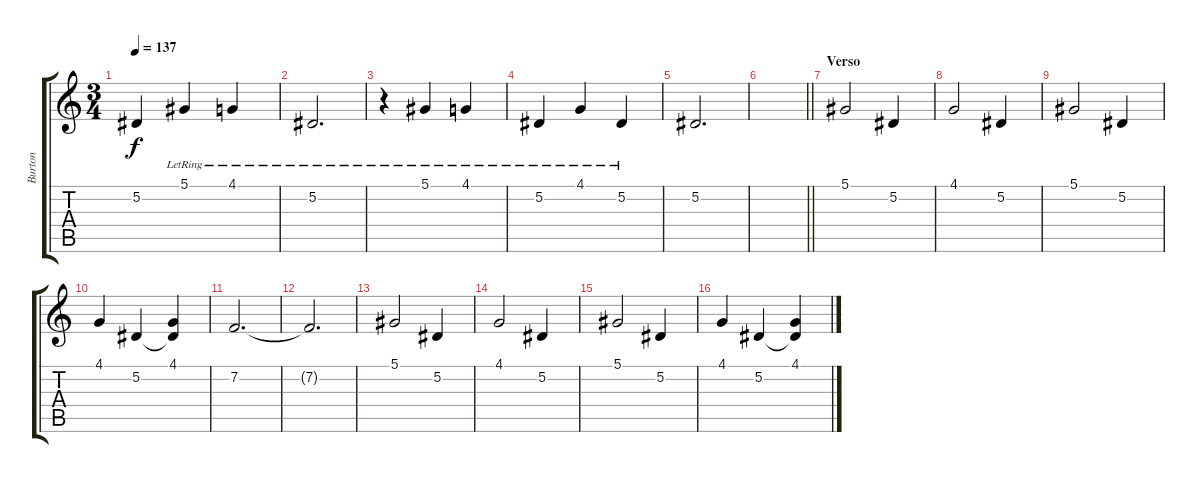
\track ("Burton" "Burton") {instrument pad1newage}
\staff {score tabs}
\tuning (Eb4 Bb3 Gb3 Db3 Ab2 Eb2) {hide}
\ts (3 4)
\tempo 137
\clef g2
\ks c
5.2{t}.4{dy f} 5.1{lr}.4 4.1{lr}.4 |
5.2{lr}.2{d} |
r.4 5.1{lr}.4 4.1{lr}.4 |
5.2{lr}.4 4.1{lr}.4 5.2{lr}.4 |
5.2.2{d} |
\barLineRight lightlight
|
\section ("" "Verso")
5.1.2{volume 16 instrument pad5bowed} 5.2.4 |
4.1.2 5.2.4 |
5.1.2 5.2.4 |
4.1.4 5.2.4 (4.1 5.2{t}).4 |
7.2.2{d} |
7.2{t}.2{d} |
5.1.2{volume 16 instrument pad5bowed} 5.2.4 |
4.1.2 5.2.4 |
5.1.2 5.2.4 |
4.1.4 5.2.4 (4.1 5.2{t}).4
